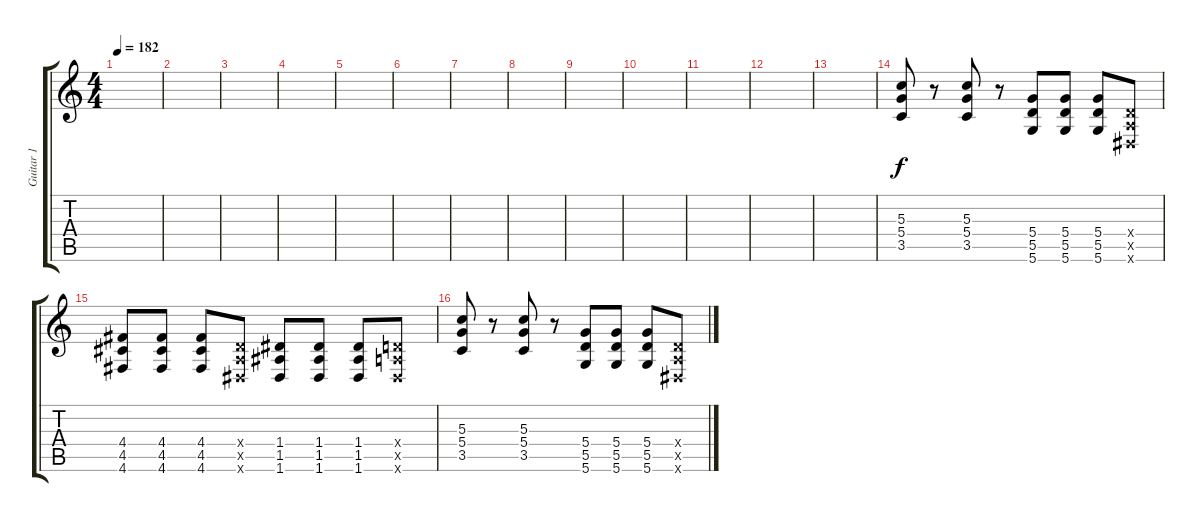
\track ("Guitar 1" "Guitar 1") {instrument distortionguitar}
\staff {score tabs}
\tuning (E4 B3 G3 D3 A2 D2) {hide}
\ts (4 4)
\tempo 182
\clef g2
\ks c
|
|
|
|
|
|
|
|
|
|
|
|
|
(5.3 5.4 3.5).8{volume 12} r.8 (5.3 5.4 3.5).8 r.8 (5.4 5.5 5.6).8 (5.4 5.5 5.6).8 (5.4 5.5 5.6).8 (0.4{x} 0.5{x} 1.6{x}).8 |
(4.4 4.5 4.6).8 (4.4 4.5 4.6).8 (4.4 4.5 4.6).8 (0.4{x} 0.5{x} 1.6{x}).8 (1.4 1.5 1.6).8 (1.4 1.5 1.6).8 (1.4 1.5 1.6).8 (0.4{x} 0.5{x} 1.6{x}).8 |
(5.3 5.4 3.5).8{volume 12} r.8 (5.3 5.4 3.5).8 r.8 (5.4 5.5 5.6).8 (5.4 5.5 5.6).8 (5.4 5.5 5.6).8 (0.4{x} 0.5{x} 1.6{x}).8
